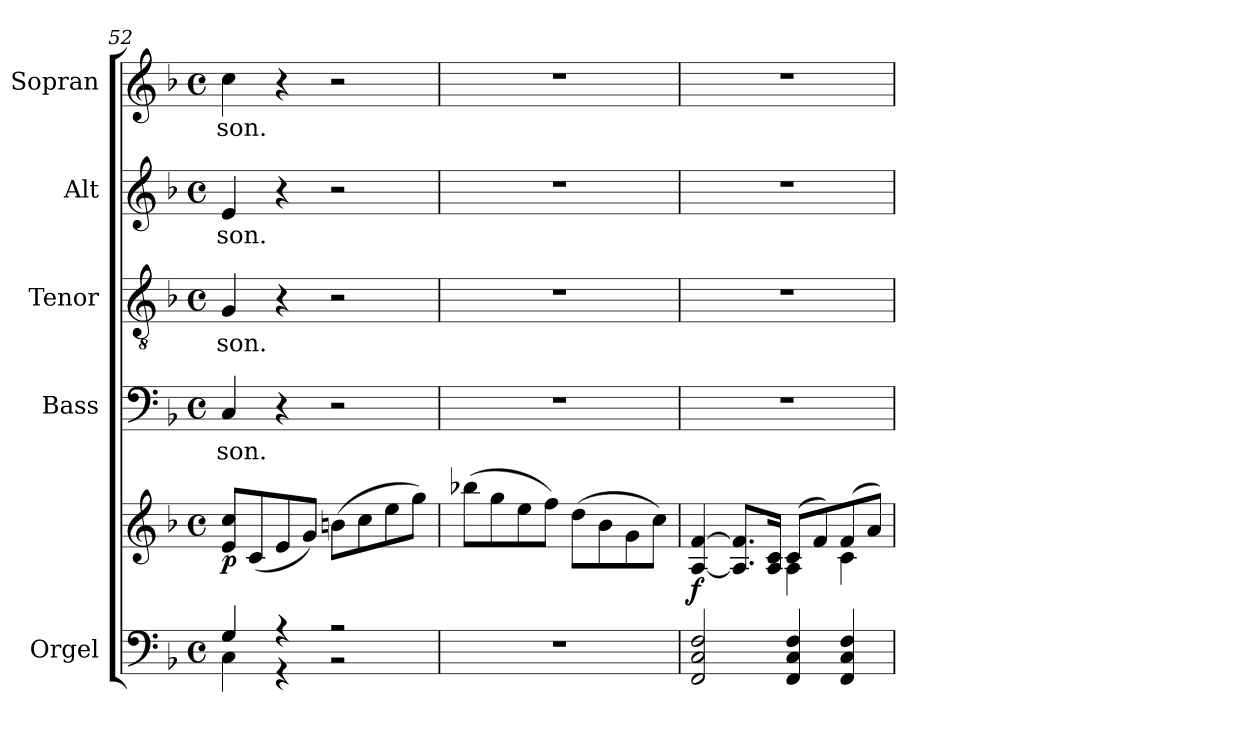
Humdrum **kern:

**kern	**kern	**dynam	**kern	**text	**kern	**text	**kern	**text	**kern	**text
*part5	*part5	*part5	*part4	*part4	*part3	*part3	*part2	*part2	*part1	*part1
*staff6	*staff5	*staff5/6	*staff4	*staff4	*staff3	*staff3	*staff2	*staff2	*staff1	*staff1
*I"Orgel	*	*	*I"Bass	*	*I"Tenor	*	*I"Alt	*	*I"Sopran	*
*I'Org.	*	*	*I'B.	*	*I'T.	*	*I'A.	*	*I'S.	*
*clefF4	*clefG2	*	*clefF4	*	*clefGv2	*	*clefG2	*	*clefG2	*
*k[b-]	*k[b-]	*	*k[b-]	*	*k[b-]	*	*k[b-]	*	*k[b-]	*
*F:	*F:	*	*F:	*	*F:	*	*F:	*	*F:	*
*M4/4	*M4/4	*	*M4/4	*	*M4/4	*	*M4/4	*	*M4/4	*
*met(c)	*met(c)	*	*met(c)	*	*met(c)	*	*met(c)	*	*met(c)	*
=52	=52	=52	=52	=52	=52	=52	=52	=52	=52	=52
*^	*	*	*	*	*	*	*	*	*	*
!	!	!	!LO:DY:b	!	!LO:LY:b	!	!LO:LY:b	!	!LO:LY:b	!	!LO:LY:b
4G/	4C\	8e/ 8cc/L	p	4C/	-son.	4G/	-son.	4e/	-son.	4cc\	-son.
.	.	(<8c/	.	.	.	.	.	.	.	.	.
4r	4r	8e/	.	4r	.	4r	.	4r	.	4r	.
.	.	8g/J)	.	.	.	.	.	.	.	.	.
2r	2r	(>8bn\L	.	2r	.	2r	.	2r	.	2r	.
.	.	8cc\	.	.	.	.	.	.	.	.	.
.	.	8ee\	.	.	.	.	.	.	.	.	.
.	.	8gg\J)	.	.	.	.	.	.	.	.	.
*v	*v	*	*	*	*	*	*	*	*	*	*
=53	=53	=53	=53	=53	=53	=53	=53	=53	=53	=53
1r	(>8bb-X\L	.	1r	.	1r	.	1r	.	1r	.
.	8gg\	.	.	.	.	.	.	.	.	.
.	8ee\	.	.	.	.	.	.	.	.	.
.	8ff\J)	.	.	.	.	.	.	.	.	.
.	(>8dd\L	.	.	.	.	.	.	.	.	.
.	8b-\	.	.	.	.	.	.	.	.	.
.	8g\	.	.	.	.	.	.	.	.	.
.	8cc\J)	.	.	.	.	.	.	.	.	.
=54	=54	=54	=54	=54	=54	=54	=54	=54	=54	=54
*	*^	*	*	*	*	*	*	*	*	*
!	!	!	!LO:DY:b	!	!	!	!	!	!	!	!
2FF/ 2C/ 2F/	[>4A/ [>4f/	2ryy	f	1r	.	1r	.	1r	.	1r	.
.	8.A/] 8.f/]L	.	.	.	.	.	.	.	.	.	.
.	16A/ 16c/Jk	.	.	.	.	.	.	.	.	.	.
4FF/ 4C/ 4F/	(>8c/L	4A\	.	.	.	.	.	.	.	.	.
.	8f/)	.	.	.	.	.	.	.	.	.	.
4FF/ 4C/ 4F/	(>8f/	4c\	.	.	.	.	.	.	.	.	.
.	8a/J)	.	.	.	.	.	.	.	.	.	.
*	*v	*v	*	*	*	*	*	*	*	*	*
=	=	=	=	=	=	=	=	=	=	=
*-	*-	*-	*-	*-	*-	*-	*-	*-	*-	*-
